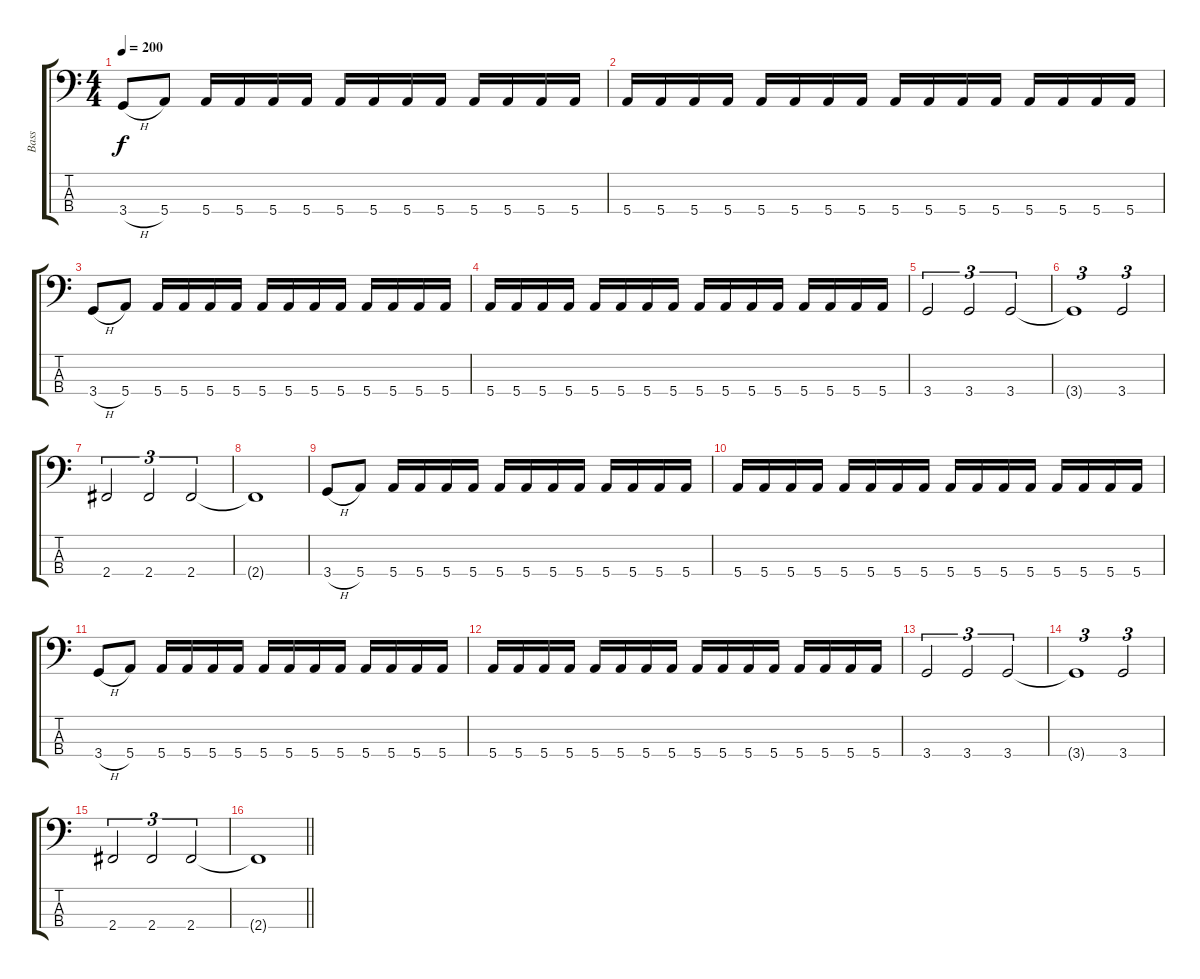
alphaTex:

\track ("Bass" "Bass") {instrument electricbasspick}
\staff {score tabs}
\tuning (G2 D2 A1 E1) {hide}
\ts (4 4)
\tempo 200
\clef f4
\ks c
3.4{h}.8{dy f} 5.4.8 5.4.16 5.4.16 5.4.16 5.4.16 5.4.16 5.4.16 5.4.16 5.4.16 5.4.16 5.4.16 5.4.16 5.4.16 |
5.4.16 5.4.16 5.4.16 5.4.16 5.4.16 5.4.16 5.4.16 5.4.16 5.4.16 5.4.16 5.4.16 5.4.16 5.4.16 5.4.16 5.4.16 5.4.16 |
3.4{h}.8 5.4.8 5.4.16 5.4.16 5.4.16 5.4.16 5.4.16 5.4.16 5.4.16 5.4.16 5.4.16 5.4.16 5.4.16 5.4.16 |
5.4.16 5.4.16 5.4.16 5.4.16 5.4.16 5.4.16 5.4.16 5.4.16 5.4.16 5.4.16 5.4.16 5.4.16 5.4.16 5.4.16 5.4.16 5.4.16 |
3.4.2{tu (3 2)} 3.4.2{tu (3 2)} 3.4.2{tu (3 2)} |
3.4{t}.1{tu (3 2)} 3.4.2{tu (3 2)} |
2.4.2{tu (3 2)} 2.4.2{tu (3 2)} 2.4.2{tu (3 2)} |
2.4{t}.1 |
3.4{h}.8 5.4.8 5.4.16 5.4.16 5.4.16 5.4.16 5.4.16 5.4.16 5.4.16 5.4.16 5.4.16 5.4.16 5.4.16 5.4.16 |
5.4.16 5.4.16 5.4.16 5.4.16 5.4.16 5.4.16 5.4.16 5.4.16 5.4.16 5.4.16 5.4.16 5.4.16 5.4.16 5.4.16 5.4.16 5.4.16 |
3.4{h}.8 5.4.8 5.4.16 5.4.16 5.4.16 5.4.16 5.4.16 5.4.16 5.4.16 5.4.16 5.4.16 5.4.16 5.4.16 5.4.16 |
5.4.16 5.4.16 5.4.16 5.4.16 5.4.16 5.4.16 5.4.16 5.4.16 5.4.16 5.4.16 5.4.16 5.4.16 5.4.16 5.4.16 5.4.16 5.4.16 |
3.4.2{tu (3 2)} 3.4.2{tu (3 2)} 3.4.2{tu (3 2)} |
3.4{t}.1{tu (3 2)} 3.4.2{tu (3 2)} |
2.4.2{tu (3 2)} 2.4.2{tu (3 2)} 2.4.2{tu (3 2)} |
\barLineRight lightlight
2.4{t}.1
